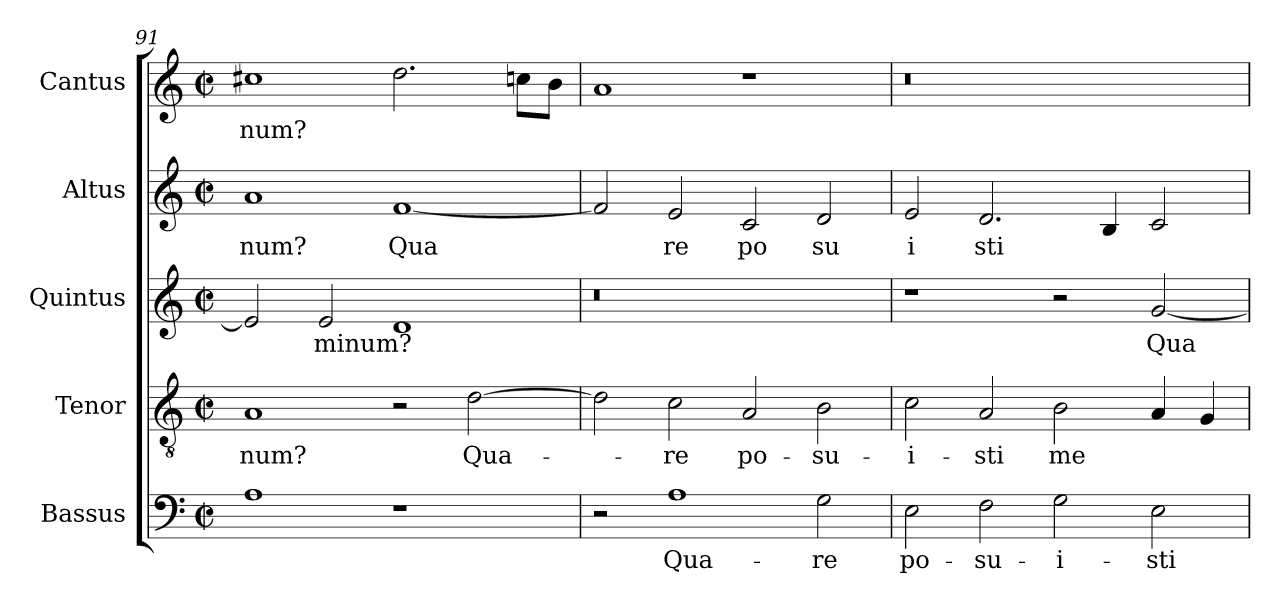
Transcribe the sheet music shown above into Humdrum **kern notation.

**kern	**text	**kern	**text	**kern	**text	**kern	**text	**kern	**text
*part5	*part5	*part4	*part4	*part3	*part3	*part2	*part2	*part1	*part1
*staff5	*staff5	*staff4	*staff4	*staff3	*staff3	*staff2	*staff2	*staff1	*staff1
*I"Bassus	*	*I"Tenor	*	*I"Quintus	*	*I"Altus	*	*I"Cantus	*
*clefF4	*	*clefGv2	*	*clefG2	*	*clefG2	*	*clefG2	*
*	*	*	*	*k[]	*	*k[]	*	*	*
*	*	*	*	*C:	*	*C:	*	*	*
*M2/2	*	*M2/2	*	*M2/2	*	*M2/2	*	*M2/2	*
*met(c|)	*	*met(c|)	*	*met(c|)	*	*met(c|)	*	*met(c|)	*
=91	=91	=91	=91	=91	=91	=91	=91	=91	=91
!	!	!	!LO:LY:b:cj	!	!	!	!LO:LY:b:cj	!	!LO:LY:b
1A	.	1A	-num?	2e/]	.	1a	num?	1cc#X	-num?
!	!	!	!	!	!LO:LY:b	!	!	!	!
.	.	.	.	2e/	minum?	.	.	.	.
!	!	!	!	!	!	!	!LO:LY:b	!	!
1r	.	2r	.	1d	.	[<1f	Qua	2.dd\	.
!	!	!	!LO:LY:b	!	!	!	!	!	!
.	.	[>2d\	Qua-	.	.	.	.	.	.
.	.	.	.	.	.	.	.	8ccn\L	.
.	.	.	.	.	.	.	.	8b\J	.
=92	=92	=92	=92	=92	=92	=92	=92	=92	=92
2r	.	2d\]	.	0r	.	2f/]	.	1a	.
!	!LO:LY:b:cj	!	!LO:LY:b:cj	!	!	!	!LO:LY:b:cj	!	!
1A	Qua-	2c\	-re	.	.	2e/	re	.	.
!	!	!	!LO:LY:b:cj	!	!	!	!LO:LY:b:cj	!	!
.	.	2A/	po-	.	.	2c/	po	1r	.
!	!LO:LY:b:cj	!	!LO:LY:b:cj	!	!	!	!LO:LY:b:cj	!	!
2G\	-re	2B\	-su-	.	.	2d/	su	.	.
=93	=93	=93	=93	=93	=93	=93	=93	=93	=93
!	!LO:LY:b:cj	!	!LO:LY:b:cj	!	!	!	!LO:LY:b:cj	!	!
2E\	po-	2c\	-i-	1r	.	2e/	i	0r	.
!	!LO:LY:b:cj	!	!LO:LY:b:cj	!	!	!	!LO:LY:b:cj	!	!
2F\	-su-	2A/	-sti	.	.	2.d/	sti	.	.
!	!LO:LY:b:cj	!	!LO:LY:b	!	!	!	!	!	!
2G\	-i-	2B\	me	2r	.	.	.	.	.
.	.	.	.	.	.	4B/	.	.	.
!	!LO:LY:b:cj	!	!	!	!LO:LY:b	!	!	!	!
2E\	-sti	4A/	.	[>2g/	Qua	2c/	.	.	.
.	.	4G/	.	.	.	.	.	.	.
=	=	=	=	=	=	=	=	=	=
*-	*-	*-	*-	*-	*-	*-	*-	*-	*-
